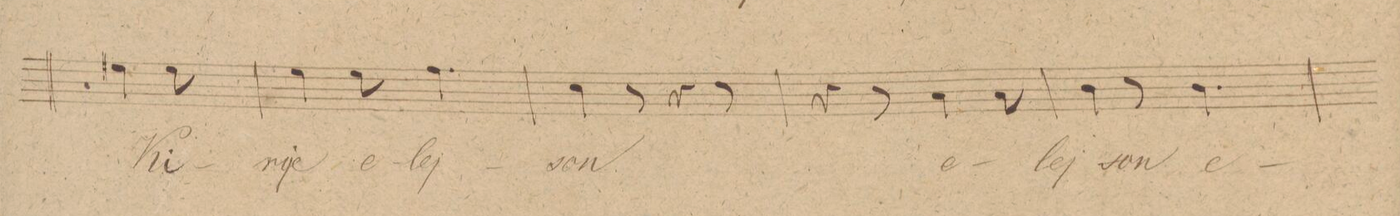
**kern	**text	**dynam
*I"Baſso	*	*
*clefF4	*	*
*k[]	*	*
*M6/8	*	*
4G#X\	Ki-	.
8G#\	.	.
=13	=13	=13
4G\	-rije	.
8G\	e-	.
4.A\	-lej-	.
=14	=14	=14
4E\	-son	.
8r	.	.
4r	.	.
8r	.	.
=15	=15	=15
4r	.	.
8r	.	.
4C\	e-	.
8C\	-lej-	.
=16	=16	=16
4D\	-son	.
8r	.	.
4.D\	e-	.
=17	=17	=17
*-	*-	*-
